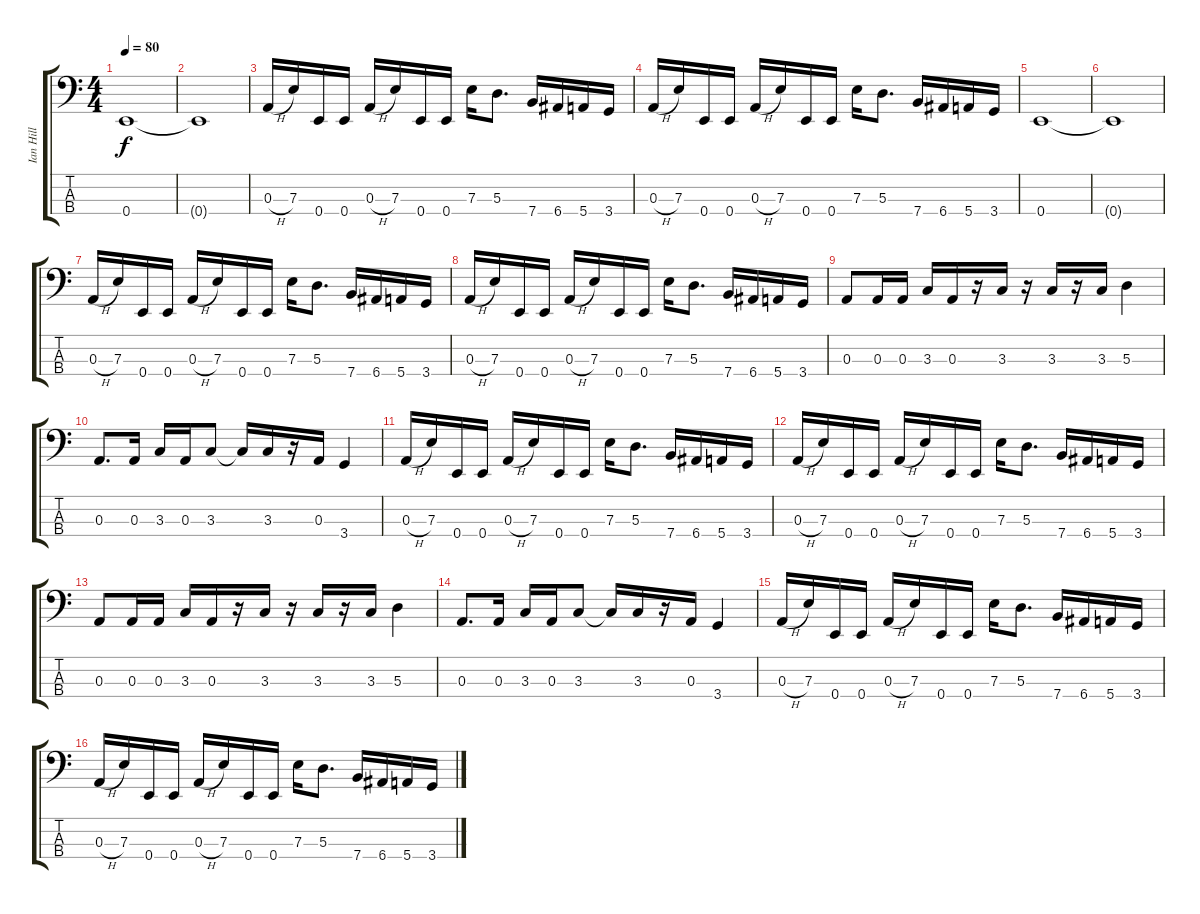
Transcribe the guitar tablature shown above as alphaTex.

\track ("Ian Hill" "Ian Hill") {instrument electricbasspick}
\staff {score tabs}
\tuning (G2 D2 A1 E1) {hide}
\ts (4 4)
\tempo 80
\clef f4
\ks c
0.4.1{dy f} |
0.4{t}.1 |
0.3{h}.16 7.3.16 0.4.16 0.4.16 0.3{h}.16 7.3.16 0.4.16 0.4.16 7.3.16 5.3.8{d} 7.4.16 6.4.16 5.4.16 3.4.16 |
0.3{h}.16 7.3.16 0.4.16 0.4.16 0.3{h}.16 7.3.16 0.4.16 0.4.16 7.3.16 5.3.8{d} 7.4.16 6.4.16 5.4.16 3.4.16 |
0.4.1 |
0.4{t}.1 |
0.3{h}.16 7.3.16 0.4.16 0.4.16 0.3{h}.16 7.3.16 0.4.16 0.4.16 7.3.16 5.3.8{d} 7.4.16 6.4.16 5.4.16 3.4.16 |
0.3{h}.16 7.3.16 0.4.16 0.4.16 0.3{h}.16 7.3.16 0.4.16 0.4.16 7.3.16 5.3.8{d} 7.4.16 6.4.16 5.4.16 3.4.16 |
0.3.8 0.3.16 0.3.16 3.3.16 0.3.16 r.16 3.3.16 r.16 3.3.16 r.16 3.3.16 5.3.4 |
0.3.8{d} 0.3.16 3.3.16 0.3.16 3.3.8 3.3{t}.16 3.3.16 r.16 0.3.16 3.4.4 |
0.3{h}.16 7.3.16 0.4.16 0.4.16 0.3{h}.16 7.3.16 0.4.16 0.4.16 7.3.16 5.3.8{d} 7.4.16 6.4.16 5.4.16 3.4.16 |
0.3{h}.16 7.3.16 0.4.16 0.4.16 0.3{h}.16 7.3.16 0.4.16 0.4.16 7.3.16 5.3.8{d} 7.4.16 6.4.16 5.4.16 3.4.16 |
0.3.8 0.3.16 0.3.16 3.3.16 0.3.16 r.16 3.3.16 r.16 3.3.16 r.16 3.3.16 5.3.4 |
0.3.8{d} 0.3.16 3.3.16 0.3.16 3.3.8 3.3{t}.16 3.3.16 r.16 0.3.16 3.4.4 |
0.3{h}.16 7.3.16 0.4.16 0.4.16 0.3{h}.16 7.3.16 0.4.16 0.4.16 7.3.16 5.3.8{d} 7.4.16 6.4.16 5.4.16 3.4.16 |
0.3{h}.16 7.3.16 0.4.16 0.4.16 0.3{h}.16 7.3.16 0.4.16 0.4.16 7.3.16 5.3.8{d} 7.4.16 6.4.16 5.4.16 3.4.16
